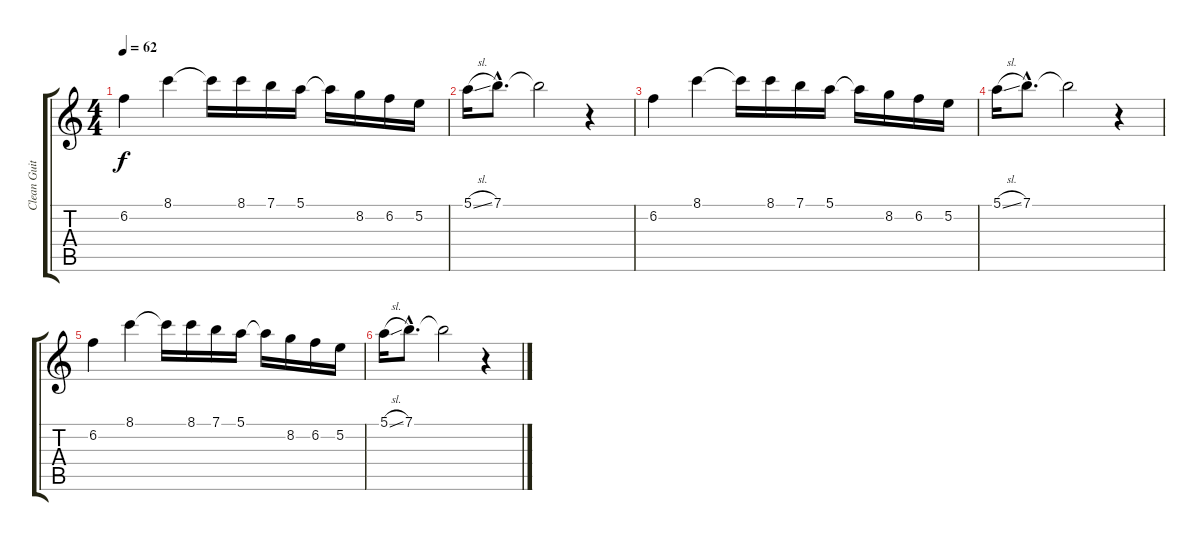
\track ("Clean Guitar 4 [Dave]" "Clean Guit") {instrument electricguitarjazz}
\staff {score tabs}
\tuning (E4 B3 G3 D3 A2 E2) {hide}
\ts (4 4)
\tempo 62
\clef g2
\ks c
6.2.4{dy f volume 13 instrument electricguitarjazz} 8.1.4 8.1{t}.16 8.1.16 7.1.16 5.1.16 5.1{t}.16 8.2.16 6.2.16 5.2.16 |
5.1{sl}.16 7.1{hac}.8{d} 7.1{t}.2 r.4 |
6.2.4 8.1.4 8.1{t}.16 8.1.16 7.1.16 5.1.16 5.1{t}.16 8.2.16 6.2.16 5.2.16 |
5.1{sl}.16 7.1{hac}.8{d} 7.1{t}.2 r.4 |
6.2.4 8.1.4 8.1{t}.16 8.1.16 7.1.16 5.1.16 5.1{t}.16 8.2.16 6.2.16 5.2.16 |
5.1{sl}.16 7.1{hac}.8{d} 7.1{t}.2 r.4
